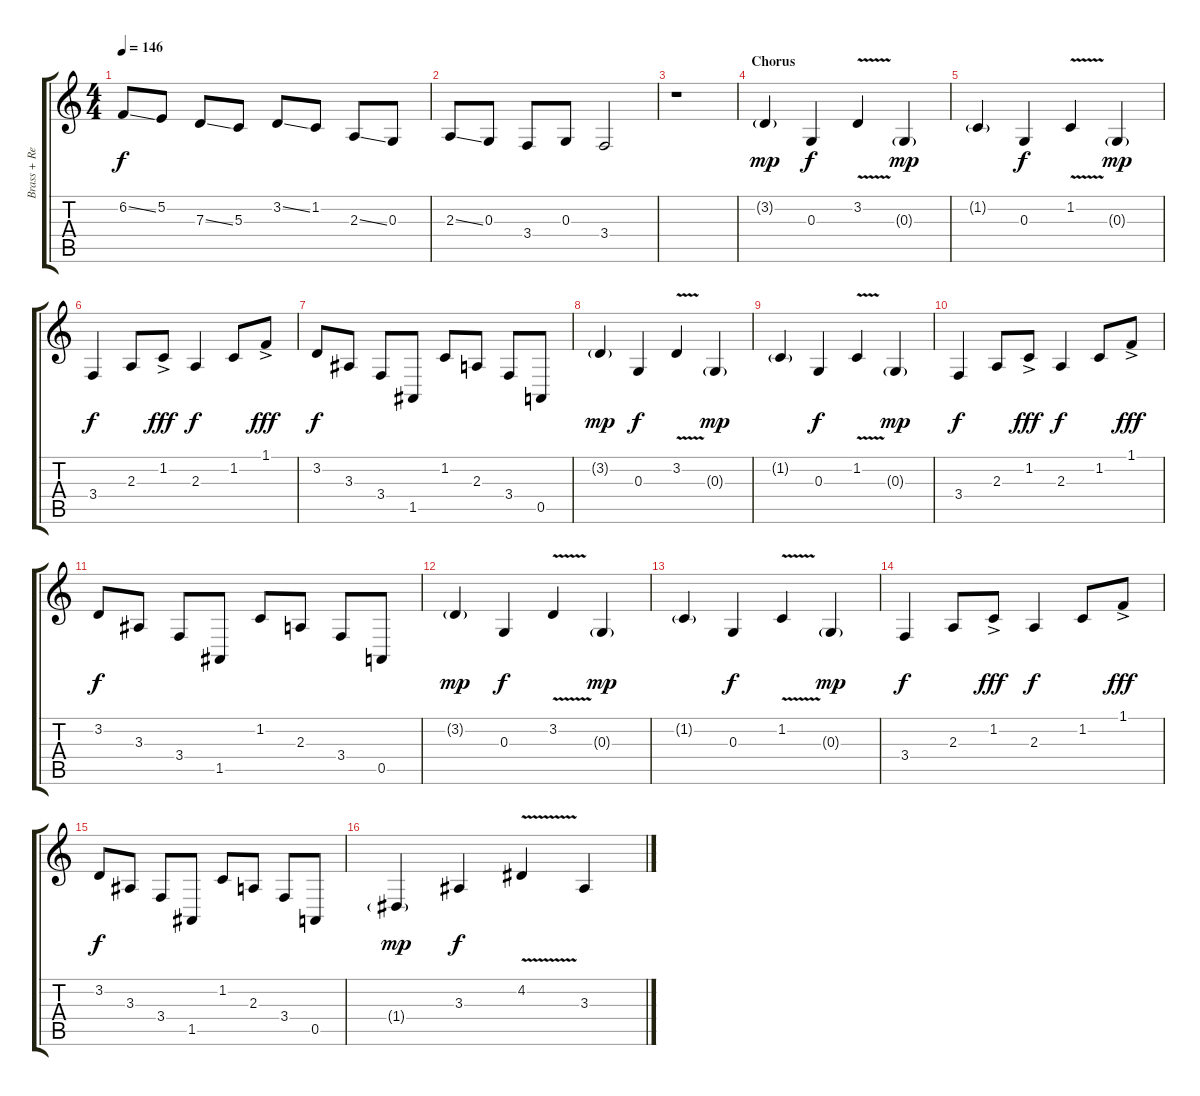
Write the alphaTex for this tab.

\track ("Brass + Reverb" "Brass + Re") {instrument fx7echoes}
\staff {score tabs}
\tuning (E4 B3 G3 D3 A2 E2) {hide}
\ts (4 4)
\tempo 146
\clef g2
\ks c
6.2{ss}.8{dy f} 5.2.8 7.3{ss}.8 5.3.8 3.2{ss}.8 1.2.8 2.3{ss}.8 0.3.8 |
2.3{ss}.8 0.3.8 3.4.8 0.3.8 3.4.2 |
r.1 |
\section ("" "Chorus")
3.2{g}.4{dy mp} 0.3.4{dy f} 3.2{v}.4 0.3{g}.4{dy mp} |
1.2{g}.4 0.3.4{dy f} 1.2{v}.4 0.3{g}.4{dy mp} |
3.4.4{dy f} 2.3.8 1.2{ac}.8{dy fff} 2.3.4{dy f} 1.2.8 1.1{ac}.8{dy fff} |
3.2.8{dy f} 3.3.8 3.4.8 1.5.8 1.2.8 2.3.8 3.4.8 0.5.8 |
3.2{g}.4{dy mp} 0.3.4{dy f} 3.2{v}.4 0.3{g}.4{dy mp} |
1.2{g}.4 0.3.4{dy f} 1.2{v}.4 0.3{g}.4{dy mp} |
3.4.4{dy f} 2.3.8 1.2{ac}.8{dy fff} 2.3.4{dy f} 1.2.8 1.1{ac}.8{dy fff} |
3.2.8{dy f} 3.3.8 3.4.8 1.5.8 1.2.8 2.3.8 3.4.8 0.5.8 |
3.2{g}.4{dy mp} 0.3.4{dy f} 3.2{v}.4 0.3{g}.4{dy mp} |
1.2{g}.4 0.3.4{dy f} 1.2{v}.4 0.3{g}.4{dy mp} |
3.4.4{dy f} 2.3.8 1.2{ac}.8{dy fff} 2.3.4{dy f} 1.2.8 1.1{ac}.8{dy fff} |
3.2.8{dy f} 3.3.8 3.4.8 1.5.8 1.2.8 2.3.8 3.4.8 0.5.8 |
1.4{g}.4{dy mp} 3.3.4{dy f} 4.2{v}.4 3.3.4
